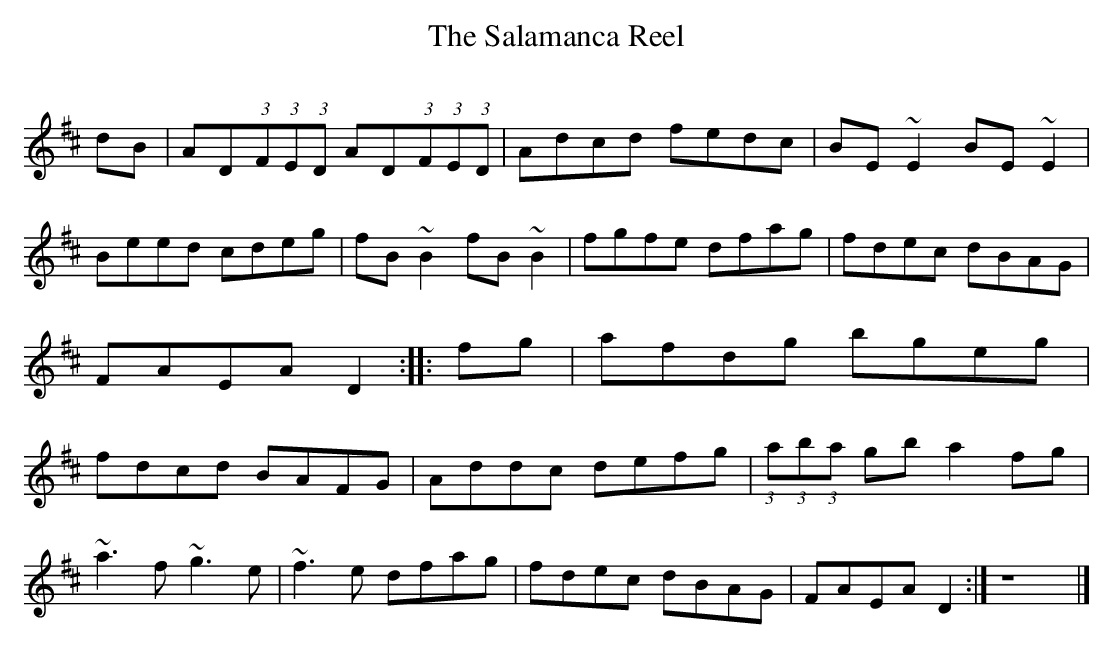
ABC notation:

X:1
T:Salamanca Reel, The
C:
L:1/8
K:D
dB |AD(3:2:1F(3:2:1E(3:2:1D AD(3:2:1F(3:2:1E(3:2:1D |Adcd fedc |BE~E2 BE~E2 |Beed cdeg |fB~B2 fB~B2 |fgfe dfag |fdec dBAG |FAEA D2 ::fg |afdg bgeg |fdcd BAFG |Addc defg |(3:2:1a(3:2:1b(3:2:1a gb a2 fg |
~a3 f~g3 e |~f3 e dfag |fdec dBAG |FAEA D2 :|z8 |]
